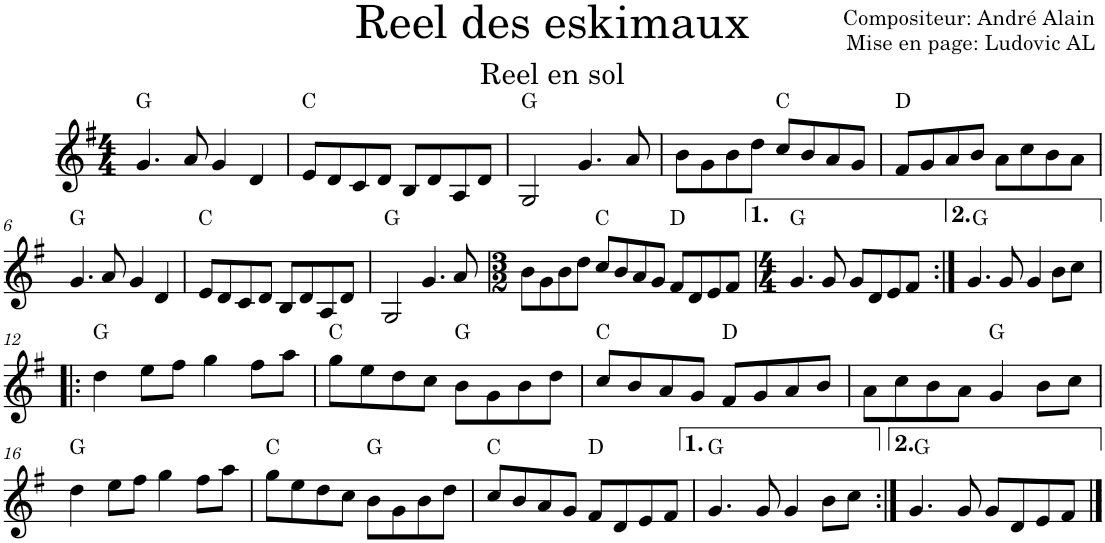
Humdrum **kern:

**kern	**harte
*part1	*part1
*staff1	*
*I"Violon	*
*I'Vln.	*
*clefG2	*
*k[f#]	*
*M4/4	*
=1	=1
4.g/	G:maj
8a/	.
4g/	.
4d/	.
=2	=2
8e/L	C:maj
8d/	.
8c/	.
8d/J	.
8B/L	.
8d/	.
8A/	.
8d/J	.
=3	=3
2G/	G:maj
4.g/	.
8a/	.
=4	=4
8b\L	.
8g\	.
8b\	.
8dd\J	.
8cc/L	C:maj
8b/	.
8a/	.
8g/J	.
=5	=5
8f#/L	D:maj
8g/	.
8a/	.
8b/J	.
8a\L	.
8cc\	.
8b\	.
8a\J	.
!!LO:LB:g=z
=6	=6
4.g/	G:maj
8a/	.
4g/	.
4d/	.
=7	=7
8e/L	C:maj
8d/	.
8c/	.
8d/J	.
8B/L	.
8d/	.
8A/	.
8d/J	.
=8	=8
2G/	G:maj
4.g/	.
8a/	.
=9	=9
*M3/2	*
8b\L	.
8g\	.
8b\	.
8dd\J	.
8cc/L	C:maj
8b/	.
8a/	.
8g/J	.
8f#/L	D:maj
8d/	.
8e/	.
8f#/J	.
=10	=10
*M4/4	*
4.g/	G:maj
8g/	.
8g/L	.
8d/	.
8e/	.
8f#/J	.
=11:|!	=11:|!
4.g/	G:maj
8g/	.
4g/	.
8b\L	.
8cc\J	.
!!LO:LB:g=z
=12!|:	=12!|:
4dd\	G:maj
8ee\L	.
8ff#\J	.
4gg\	.
8ff#\L	.
8aa\J	.
=13	=13
8gg\L	C:maj
8ee\	.
8dd\	.
8cc\J	.
8b\L	G:maj
8g\	.
8b\	.
8dd\J	.
=14	=14
8cc/L	C:maj
8b/	.
8a/	.
8g/J	.
8f#/L	D:maj
8g/	.
8a/	.
8b/J	.
=15	=15
8a\L	.
8cc\	.
8b\	.
8a\J	.
4g/	G:maj
8b\L	.
8cc\J	.
!!LO:LB:g=z
=16	=16
4dd\	G:maj
8ee\L	.
8ff#\J	.
4gg\	.
8ff#\L	.
8aa\J	.
=17	=17
8gg\L	C:maj
8ee\	.
8dd\	.
8cc\J	.
8b\L	G:maj
8g\	.
8b\	.
8dd\J	.
=18	=18
8cc/L	C:maj
8b/	.
8a/	.
8g/J	.
8f#/L	D:maj
8d/	.
8e/	.
8f#/J	.
=19	=19
4.g/	G:maj
8g/	.
4g/	.
8b\L	.
8cc\J	.
=20:|!	=20:|!
4.g/	G:maj
8g/	.
8g/L	.
8d/	.
8e/	.
8f#/J	.
==	==
*-	*-
